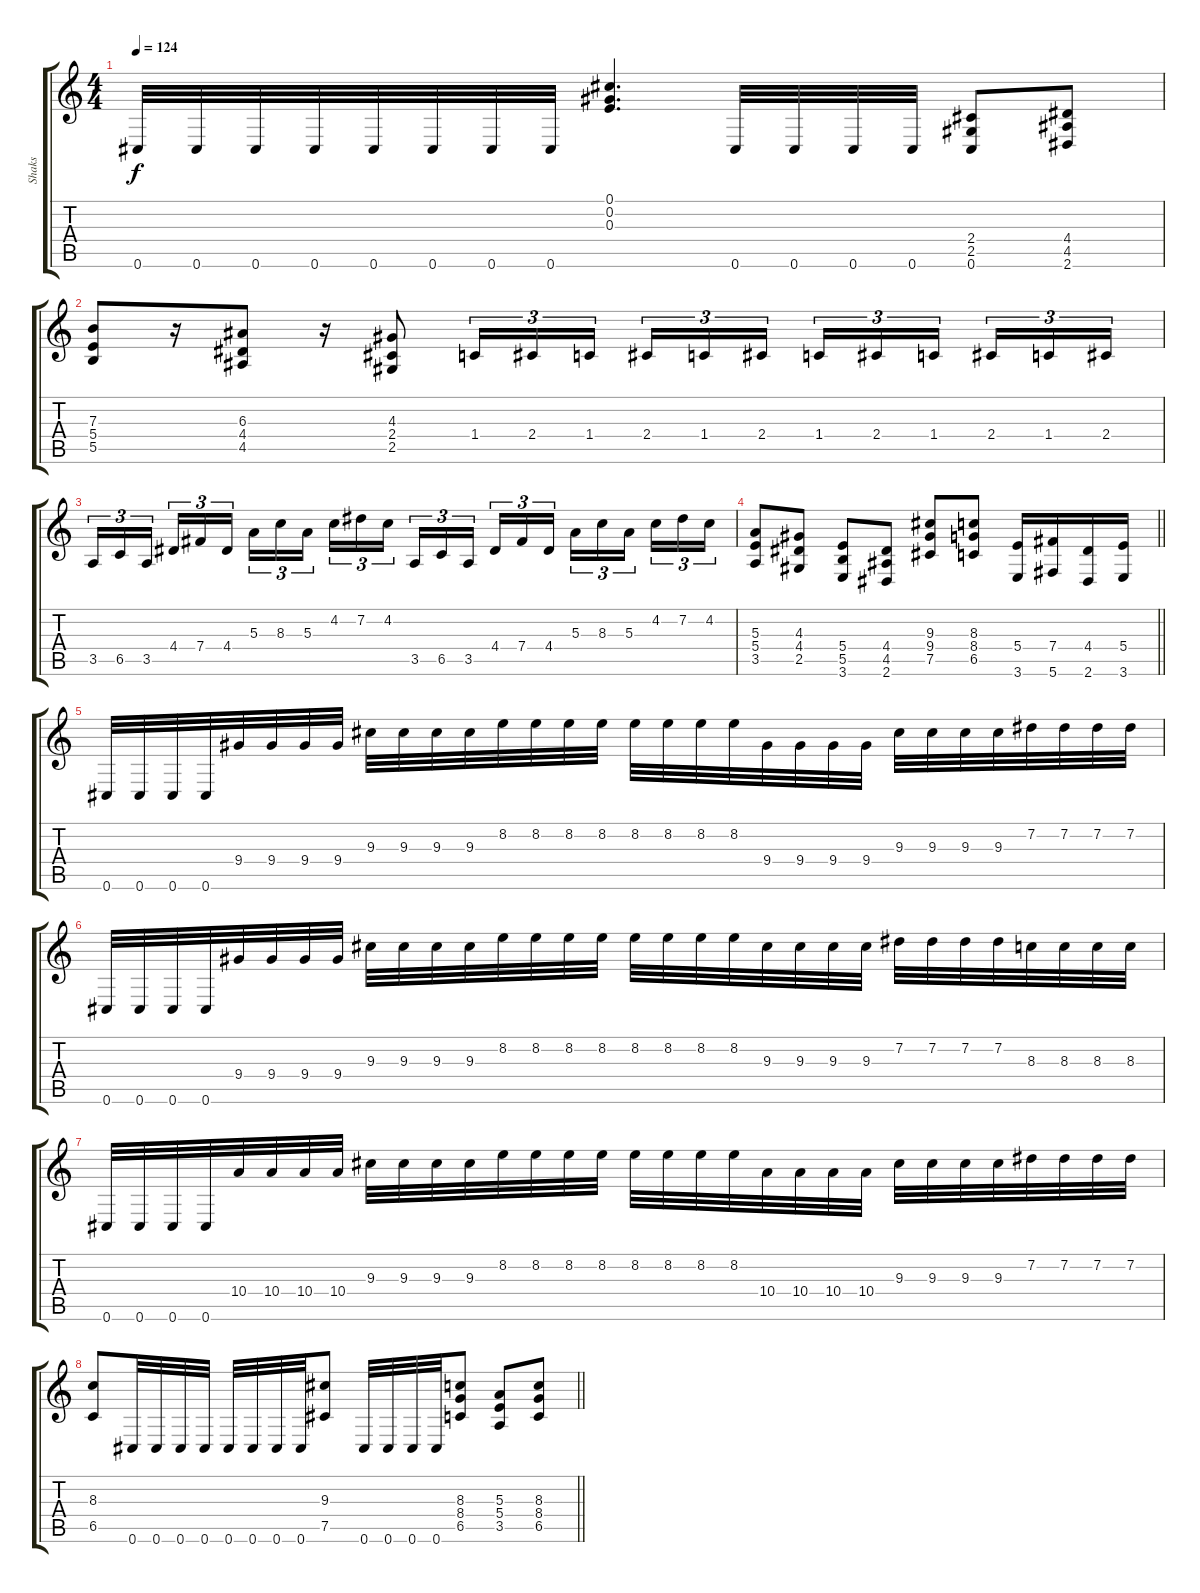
\track ("Shaks" "Shaks") {instrument distortionguitar}
\staff {score tabs}
\tuning (Db4 Ab3 E3 B2 Gb2 Db2) {hide}
\ts (4 4)
\tempo 124
\clef g2
\ks c
0.6.32{dy f} 0.6.32 0.6.32 0.6.32 0.6.32 0.6.32 0.6.32 0.6.32 (0.1 0.2 0.3).4{d} 0.6.32 0.6.32 0.6.32 0.6.32 (2.4 2.5 0.6).8 (4.4 4.5 2.6).8 |
(7.3 5.4 5.5).8 r.16 (6.3 4.4 4.5).8 r.16 (4.3 2.4 2.5).8 1.4.16{tu (3 2)} 2.4.16{tu (3 2)} 1.4.16{tu (3 2) beam splitsecondary} 2.4.16{tu (3 2)} 1.4.16{tu (3 2)} 2.4.16{tu (3 2)} 1.4.16{tu (3 2)} 2.4.16{tu (3 2)} 1.4.16{tu (3 2) beam splitsecondary} 2.4.16{tu (3 2)} 1.4.16{tu (3 2)} 2.4.16{tu (3 2)} |
3.5.16{tu (3 2)} 6.5.16{tu (3 2)} 3.5.16{tu (3 2) beam splitsecondary} 4.4.16{tu (3 2)} 7.4.16{tu (3 2)} 4.4.16{tu (3 2)} 5.3.16{tu (3 2)} 8.3.16{tu (3 2)} 5.3.16{tu (3 2) beam splitsecondary} 4.2.16{tu (3 2)} 7.2.16{tu (3 2)} 4.2.16{tu (3 2)} 3.5.16{tu (3 2)} 6.5.16{tu (3 2)} 3.5.16{tu (3 2) beam splitsecondary} 4.4.16{tu (3 2)} 7.4.16{tu (3 2)} 4.4.16{tu (3 2)} 5.3.16{tu (3 2)} 8.3.16{tu (3 2)} 5.3.16{tu (3 2) beam splitsecondary} 4.2.16{tu (3 2)} 7.2.16{tu (3 2)} 4.2.16{tu (3 2)} |
\barLineRight lightlight
(5.3 5.4 3.5).8 (4.3 4.4 2.5).8 (5.4 5.5 3.6).8 (4.4 4.5 2.6).8 (9.3 9.4 7.5).8 (8.3 8.4 6.5).8 (5.4 3.6).16 (7.4 5.6).16 (4.4 2.6).16 (5.4 3.6).16 |
0.6.32 0.6.32 0.6.32 0.6.32 9.4.32 9.4.32 9.4.32 9.4.32 9.3.32 9.3.32 9.3.32 9.3.32 8.2.32 8.2.32 8.2.32 8.2.32 8.2.32 8.2.32 8.2.32 8.2.32 9.4.32 9.4.32 9.4.32 9.4.32 9.3.32 9.3.32 9.3.32 9.3.32 7.2.32 7.2.32 7.2.32 7.2.32 |
0.6.32 0.6.32 0.6.32 0.6.32 9.4.32 9.4.32 9.4.32 9.4.32 9.3.32 9.3.32 9.3.32 9.3.32 8.2.32 8.2.32 8.2.32 8.2.32 8.2.32 8.2.32 8.2.32 8.2.32 9.3.32 9.3.32 9.3.32 9.3.32 7.2.32 7.2.32 7.2.32 7.2.32 8.3.32 8.3.32 8.3.32 8.3.32 |
0.6.32 0.6.32 0.6.32 0.6.32 10.4.32 10.4.32 10.4.32 10.4.32 9.3.32 9.3.32 9.3.32 9.3.32 8.2.32 8.2.32 8.2.32 8.2.32 8.2.32 8.2.32 8.2.32 8.2.32 10.4.32 10.4.32 10.4.32 10.4.32 9.3.32 9.3.32 9.3.32 9.3.32 7.2.32 7.2.32 7.2.32 7.2.32 |
\barLineRight lightlight
(8.3 6.5).8 0.6.32 0.6.32 0.6.32 0.6.32 0.6.32 0.6.32 0.6.32 0.6.32 (9.3 7.5).8 0.6.32 0.6.32 0.6.32 0.6.32 (8.3 8.4 6.5).8 (5.3 5.4 3.5).8 (8.3 8.4 6.5).8
